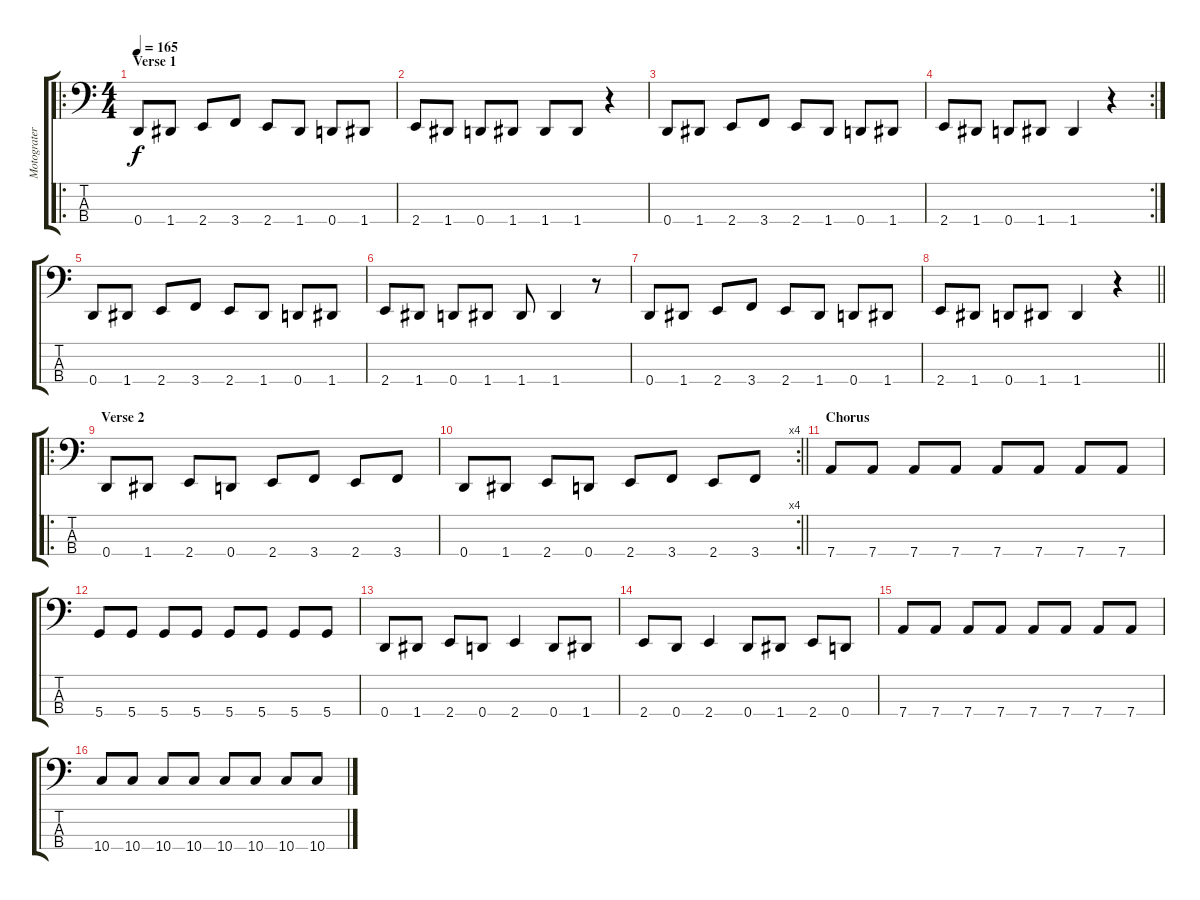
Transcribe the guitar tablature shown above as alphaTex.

\track ("Motograter" "Motograter") {instrument electricbassfinger}
\staff {score tabs}
\tuning (G2 D2 A1 D1) {hide}
\ro
\ts (4 4)
\section ("" "Verse 1")
\tempo 165
\clef f4
\ks c
0.4.8{dy f} 1.4.8 2.4.8 3.4.8 2.4.8 1.4.8 0.4.8 1.4.8 |
2.4.8 1.4.8 0.4.8 1.4.8 1.4.8 1.4.8 r.4 |
0.4.8 1.4.8 2.4.8 3.4.8 2.4.8 1.4.8 0.4.8 1.4.8 |
\rc 2
2.4.8 1.4.8 0.4.8 1.4.8 1.4.4 r.4 |
0.4.8 1.4.8 2.4.8 3.4.8 2.4.8 1.4.8 0.4.8 1.4.8 |
2.4.8 1.4.8 0.4.8 1.4.8 1.4.8 1.4.4 r.8 |
0.4.8 1.4.8 2.4.8 3.4.8 2.4.8 1.4.8 0.4.8 1.4.8 |
\barLineRight lightlight
2.4.8 1.4.8 0.4.8 1.4.8 1.4.4 r.4 |
\ro
\section ("" "Verse 2")
0.4.8 1.4.8 2.4.8 0.4.8 2.4.8 3.4.8 2.4.8 3.4.8 |
\rc 4
\barLineRight lightlight
0.4.8 1.4.8 2.4.8 0.4.8 2.4.8 3.4.8 2.4.8 3.4.8 |
\section ("" "Chorus")
7.4.8 7.4.8 7.4.8 7.4.8 7.4.8 7.4.8 7.4.8 7.4.8 |
5.4.8 5.4.8 5.4.8 5.4.8 5.4.8 5.4.8 5.4.8 5.4.8 |
0.4.8 1.4.8 2.4.8 0.4.8 2.4.4 0.4.8 1.4.8 |
2.4.8 0.4.8 2.4.4 0.4.8 1.4.8 2.4.8 0.4.8 |
7.4.8 7.4.8 7.4.8 7.4.8 7.4.8 7.4.8 7.4.8 7.4.8 |
10.4.8 10.4.8 10.4.8 10.4.8 10.4.8 10.4.8 10.4.8 10.4.8
